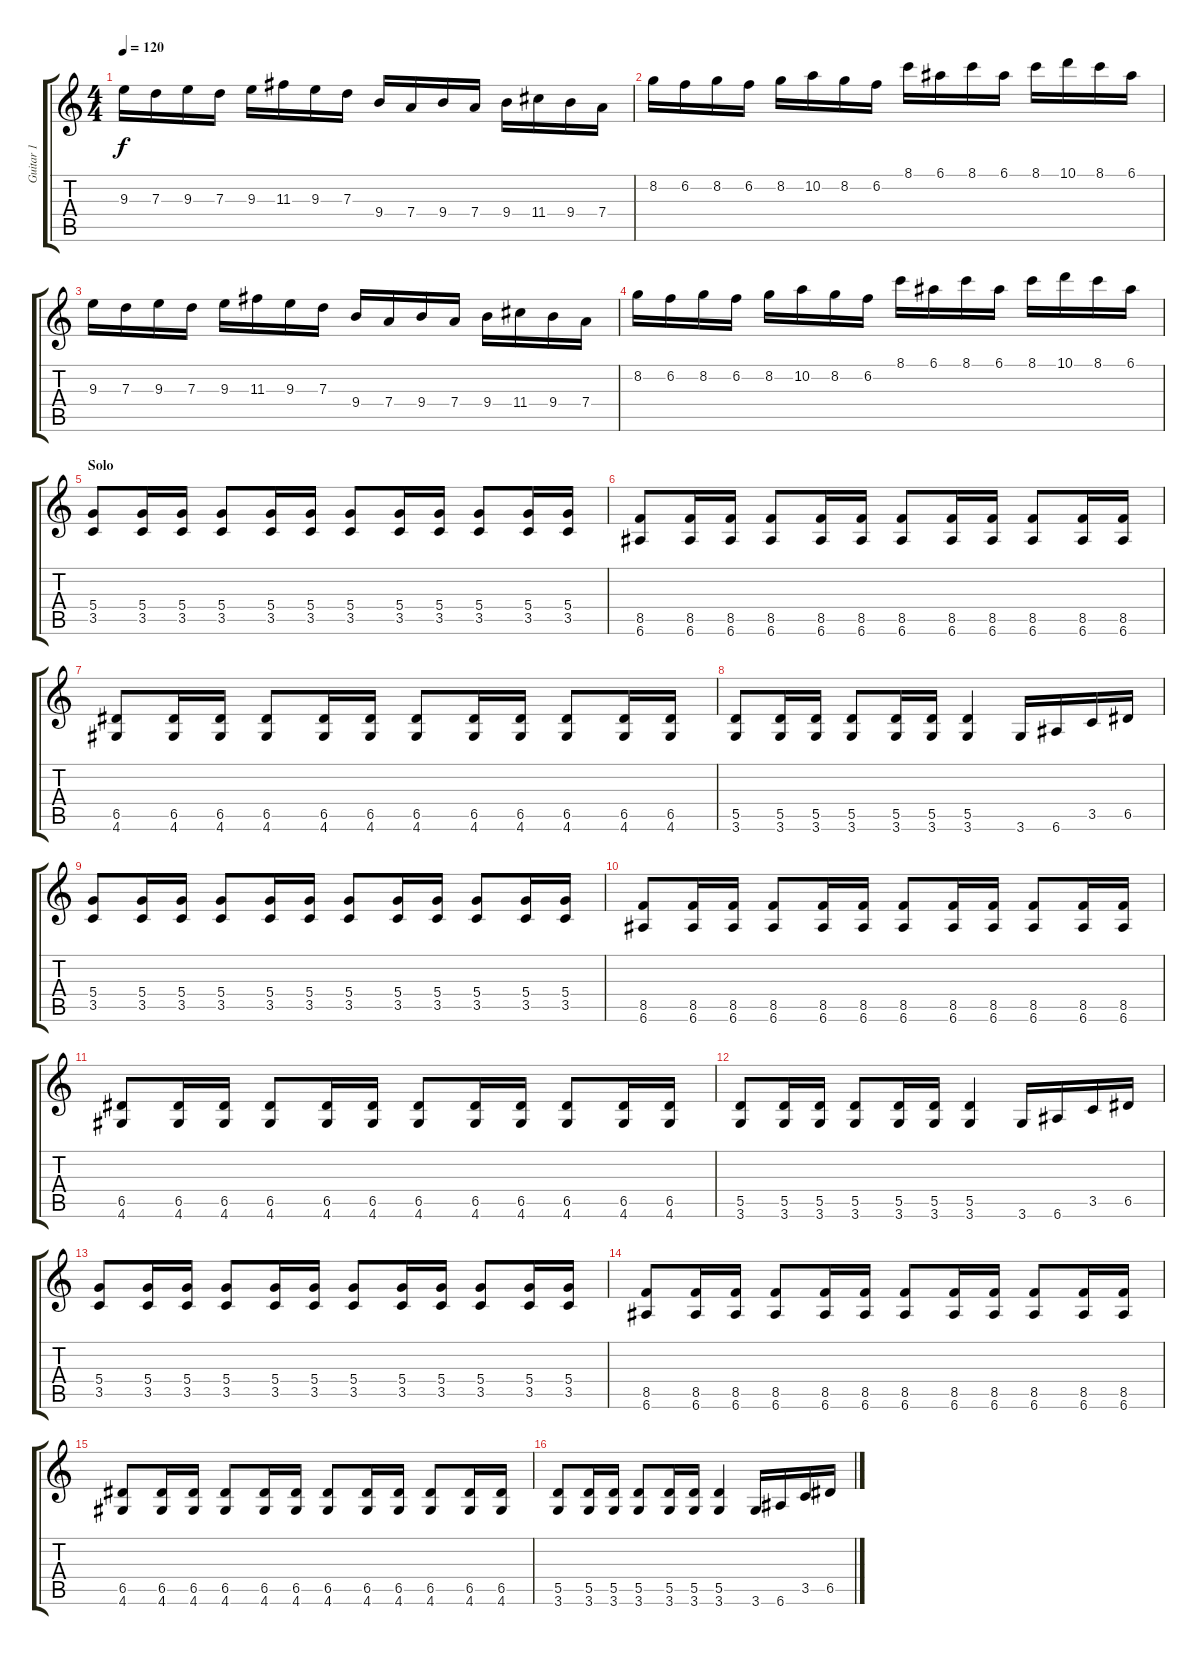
\track ("Guitar 1" "Guitar 1") {instrument distortionguitar}
\staff {score tabs}
\tuning (E4 B3 G3 D3 A2 E2) {hide}
\ts (4 4)
\tempo 120
\clef g2
\ks c
9.3.16{dy f} 7.3.16 9.3.16 7.3.16 9.3.16 11.3.16 9.3.16 7.3.16 9.4.16 7.4.16 9.4.16 7.4.16 9.4.16 11.4.16 9.4.16 7.4.16 |
8.2.16 6.2.16 8.2.16 6.2.16 8.2.16 10.2.16 8.2.16 6.2.16 8.1.16 6.1.16 8.1.16 6.1.16 8.1.16 10.1.16 8.1.16 6.1.16 |
9.3.16 7.3.16 9.3.16 7.3.16 9.3.16 11.3.16 9.3.16 7.3.16 9.4.16 7.4.16 9.4.16 7.4.16 9.4.16 11.4.16 9.4.16 7.4.16 |
8.2.16 6.2.16 8.2.16 6.2.16 8.2.16 10.2.16 8.2.16 6.2.16 8.1.16 6.1.16 8.1.16 6.1.16 8.1.16 10.1.16 8.1.16 6.1.16 |
\section ("" "Solo")
(5.4 3.5).8{balance 8} (5.4 3.5).16 (5.4 3.5).16 (5.4 3.5).8 (5.4 3.5).16 (5.4 3.5).16 (5.4 3.5).8 (5.4 3.5).16 (5.4 3.5).16 (5.4 3.5).8 (5.4 3.5).16 (5.4 3.5).16 |
(8.5 6.6).8 (8.5 6.6).16 (8.5 6.6).16 (8.5 6.6).8 (8.5 6.6).16 (8.5 6.6).16 (8.5 6.6).8 (8.5 6.6).16 (8.5 6.6).16 (8.5 6.6).8 (8.5 6.6).16 (8.5 6.6).16 |
(6.5 4.6).8 (6.5 4.6).16 (6.5 4.6).16 (6.5 4.6).8 (6.5 4.6).16 (6.5 4.6).16 (6.5 4.6).8 (6.5 4.6).16 (6.5 4.6).16 (6.5 4.6).8 (6.5 4.6).16 (6.5 4.6).16 |
(5.5 3.6).8 (5.5 3.6).16 (5.5 3.6).16 (5.5 3.6).8 (5.5 3.6).16 (5.5 3.6).16 (5.5 3.6).4 3.6.16 6.6.16 3.5.16 6.5.16 |
(5.4 3.5).8 (5.4 3.5).16 (5.4 3.5).16 (5.4 3.5).8 (5.4 3.5).16 (5.4 3.5).16 (5.4 3.5).8 (5.4 3.5).16 (5.4 3.5).16 (5.4 3.5).8 (5.4 3.5).16 (5.4 3.5).16 |
(8.5 6.6).8 (8.5 6.6).16 (8.5 6.6).16 (8.5 6.6).8 (8.5 6.6).16 (8.5 6.6).16 (8.5 6.6).8 (8.5 6.6).16 (8.5 6.6).16 (8.5 6.6).8 (8.5 6.6).16 (8.5 6.6).16 |
(6.5 4.6).8 (6.5 4.6).16 (6.5 4.6).16 (6.5 4.6).8 (6.5 4.6).16 (6.5 4.6).16 (6.5 4.6).8 (6.5 4.6).16 (6.5 4.6).16 (6.5 4.6).8 (6.5 4.6).16 (6.5 4.6).16 |
(5.5 3.6).8 (5.5 3.6).16 (5.5 3.6).16 (5.5 3.6).8 (5.5 3.6).16 (5.5 3.6).16 (5.5 3.6).4 3.6.16 6.6.16 3.5.16 6.5.16 |
(5.4 3.5).8 (5.4 3.5).16 (5.4 3.5).16 (5.4 3.5).8 (5.4 3.5).16 (5.4 3.5).16 (5.4 3.5).8 (5.4 3.5).16 (5.4 3.5).16 (5.4 3.5).8 (5.4 3.5).16 (5.4 3.5).16 |
(8.5 6.6).8 (8.5 6.6).16 (8.5 6.6).16 (8.5 6.6).8 (8.5 6.6).16 (8.5 6.6).16 (8.5 6.6).8 (8.5 6.6).16 (8.5 6.6).16 (8.5 6.6).8 (8.5 6.6).16 (8.5 6.6).16 |
(6.5 4.6).8 (6.5 4.6).16 (6.5 4.6).16 (6.5 4.6).8 (6.5 4.6).16 (6.5 4.6).16 (6.5 4.6).8 (6.5 4.6).16 (6.5 4.6).16 (6.5 4.6).8 (6.5 4.6).16 (6.5 4.6).16 |
(5.5 3.6).8 (5.5 3.6).16 (5.5 3.6).16 (5.5 3.6).8 (5.5 3.6).16 (5.5 3.6).16 (5.5 3.6).4 3.6.16 6.6.16 3.5.16 6.5.16
